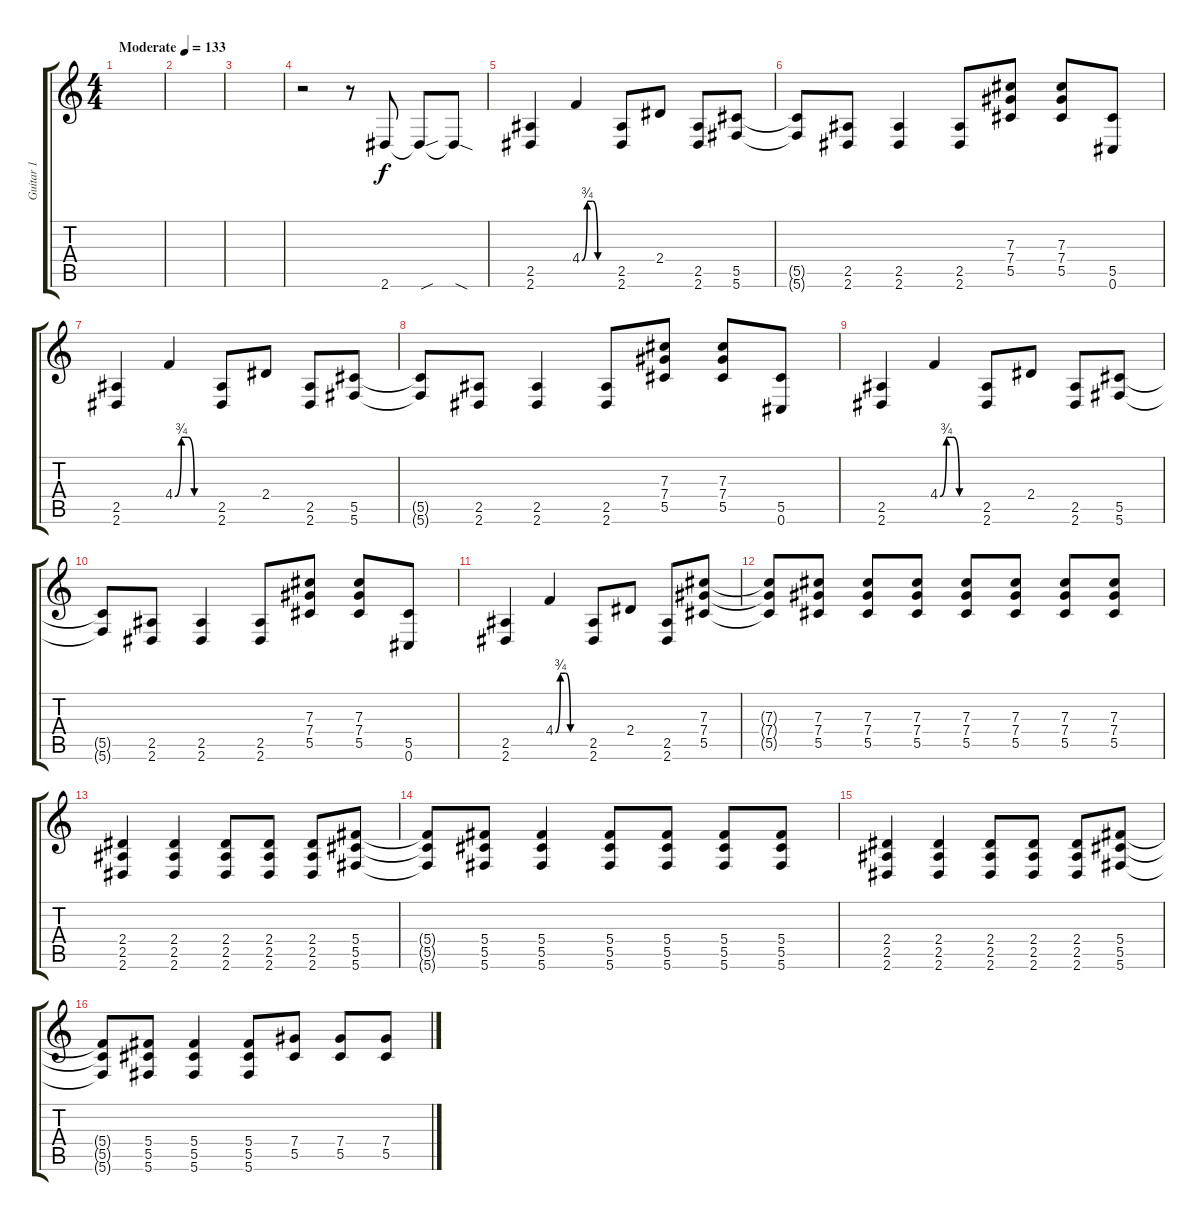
\track ("Guitar 1" "Guitar 1") {instrument overdrivenguitar}
\staff {score tabs}
\tuning (Eb4 Bb3 Gb3 Db3 Ab2 Db2) {hide}
\ts (4 4)
\tempo (133 "Moderate")
\clef g2
\ks c
|
|
|
r.2 r.8 2.6.8 2.6{sou t}.8 2.6{sod t}.8 |
(2.5 2.6).4 4.4{be (custom 0 0 10 3 20 3 30 0 60 0)}.4 (2.5 2.6).8 2.4.8 (2.5 2.6).8 (5.5 5.6).8 |
(5.5{t} 5.6{t}).8 (2.5 2.6).8 (2.5 2.6).4 (2.5 2.6).8 (7.3 7.4 5.5).8 (7.3 7.4 5.5).8 (5.5 0.6).8 |
(2.5 2.6).4 4.4{be (custom 0 0 10 3 20 3 30 0 60 0)}.4 (2.5 2.6).8 2.4.8 (2.5 2.6).8 (5.5 5.6).8 |
(5.5{t} 5.6{t}).8 (2.5 2.6).8 (2.5 2.6).4 (2.5 2.6).8 (7.3 7.4 5.5).8 (7.3 7.4 5.5).8 (5.5 0.6).8 |
(2.5 2.6).4 4.4{be (custom 0 0 10 3 20 3 30 0 60 0)}.4 (2.5 2.6).8 2.4.8 (2.5 2.6).8 (5.5 5.6).8 |
(5.5{t} 5.6{t}).8 (2.5 2.6).8 (2.5 2.6).4 (2.5 2.6).8 (7.3 7.4 5.5).8 (7.3 7.4 5.5).8 (5.5 0.6).8 |
(2.5 2.6).4 4.4{be (custom 0 0 10 3 20 3 30 0 60 0)}.4 (2.5 2.6).8 2.4.8 (2.5 2.6).8 (7.3 7.4 5.5).8 |
(7.3{t} 7.4{t} 5.5{t}).8 (7.3 7.4 5.5).8 (7.3 7.4 5.5).8 (7.3 7.4 5.5).8 (7.3 7.4 5.5).8 (7.3 7.4 5.5).8 (7.3 7.4 5.5).8 (7.3 7.4 5.5).8 |
(2.4 2.5 2.6).4 (2.4 2.5 2.6).4 (2.4 2.5 2.6).8 (2.4 2.5 2.6).8 (2.4 2.5 2.6).8 (5.4 5.5 5.6).8 |
(5.4{t} 5.5{t} 5.6{t}).8 (5.4 5.5 5.6).8 (5.4 5.5 5.6).4 (5.4 5.5 5.6).8 (5.4 5.5 5.6).8 (5.4 5.5 5.6).8 (5.4 5.5 5.6).8 |
(2.4 2.5 2.6).4 (2.4 2.5 2.6).4 (2.4 2.5 2.6).8 (2.4 2.5 2.6).8 (2.4 2.5 2.6).8 (5.4 5.5 5.6).8 |
(5.4{t} 5.5{t} 5.6{t}).8 (5.4 5.5 5.6).8 (5.4 5.5 5.6).4 (5.4 5.5 5.6).8 (7.4 5.5).8 (7.4 5.5).8 (7.4 5.5).8
